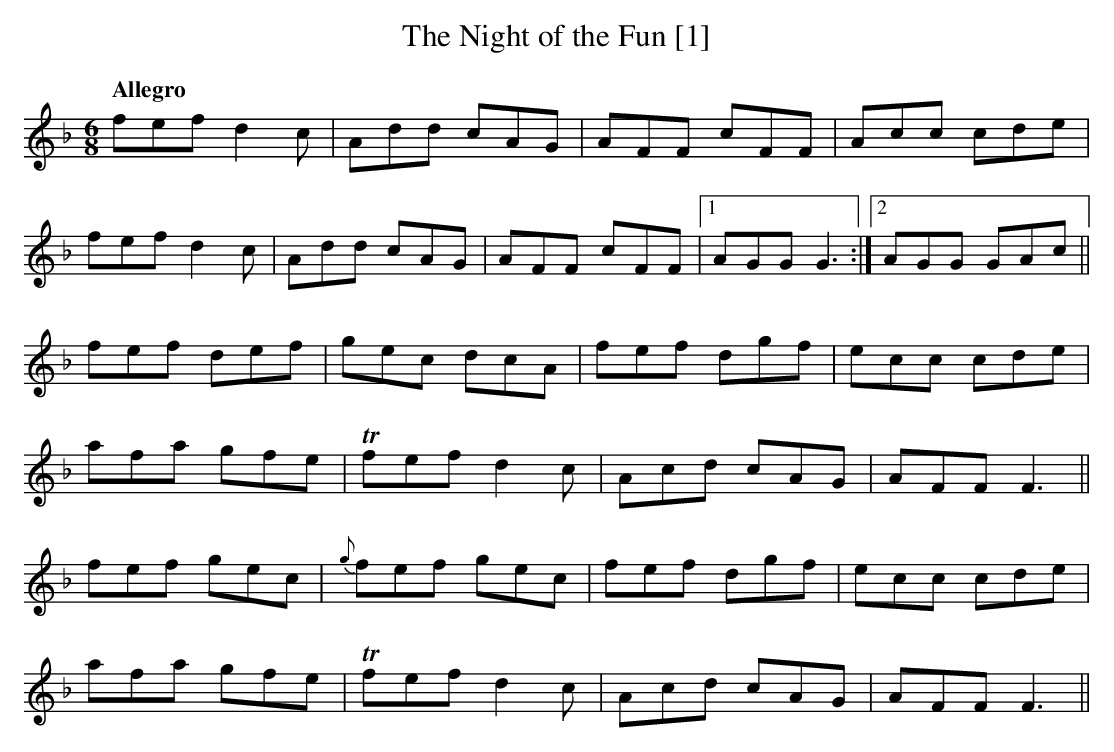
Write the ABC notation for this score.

X:1
T:Night of the Fun [1], The
M:6/8
L:1/8
Q:"Allegro"
K:F
fef d2c|Add cAG|AFF cFF|Acc cde|
fef d2c|Add cAG|AFF cFF|1 AGG G3:|2 AGG GAc||
fef def|gec dcA|fef dgf|ecc cde|
afa gfe|Tfef d2c|Acd cAG|AFF F3||
fef gec|{g}fef gec|fef dgf|ecc cde|
afa gfe|Tfef d2c|Acd cAG|AFF F3||
